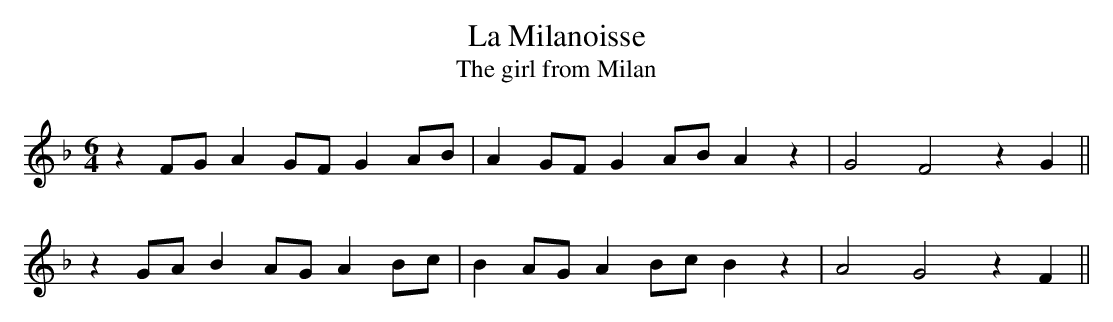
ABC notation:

X:1
T:La Milanoisse
T:The girl from Milan
M:6/4
L:1/4
K:GDor
z F/G/A G/F/G A/B/ | A G/F/G A/B/Az |G2 F2 zG ||
z G/A/B A/G/A B/c/ | B A/G/A B/c/B z |A2 G2 zF ||
